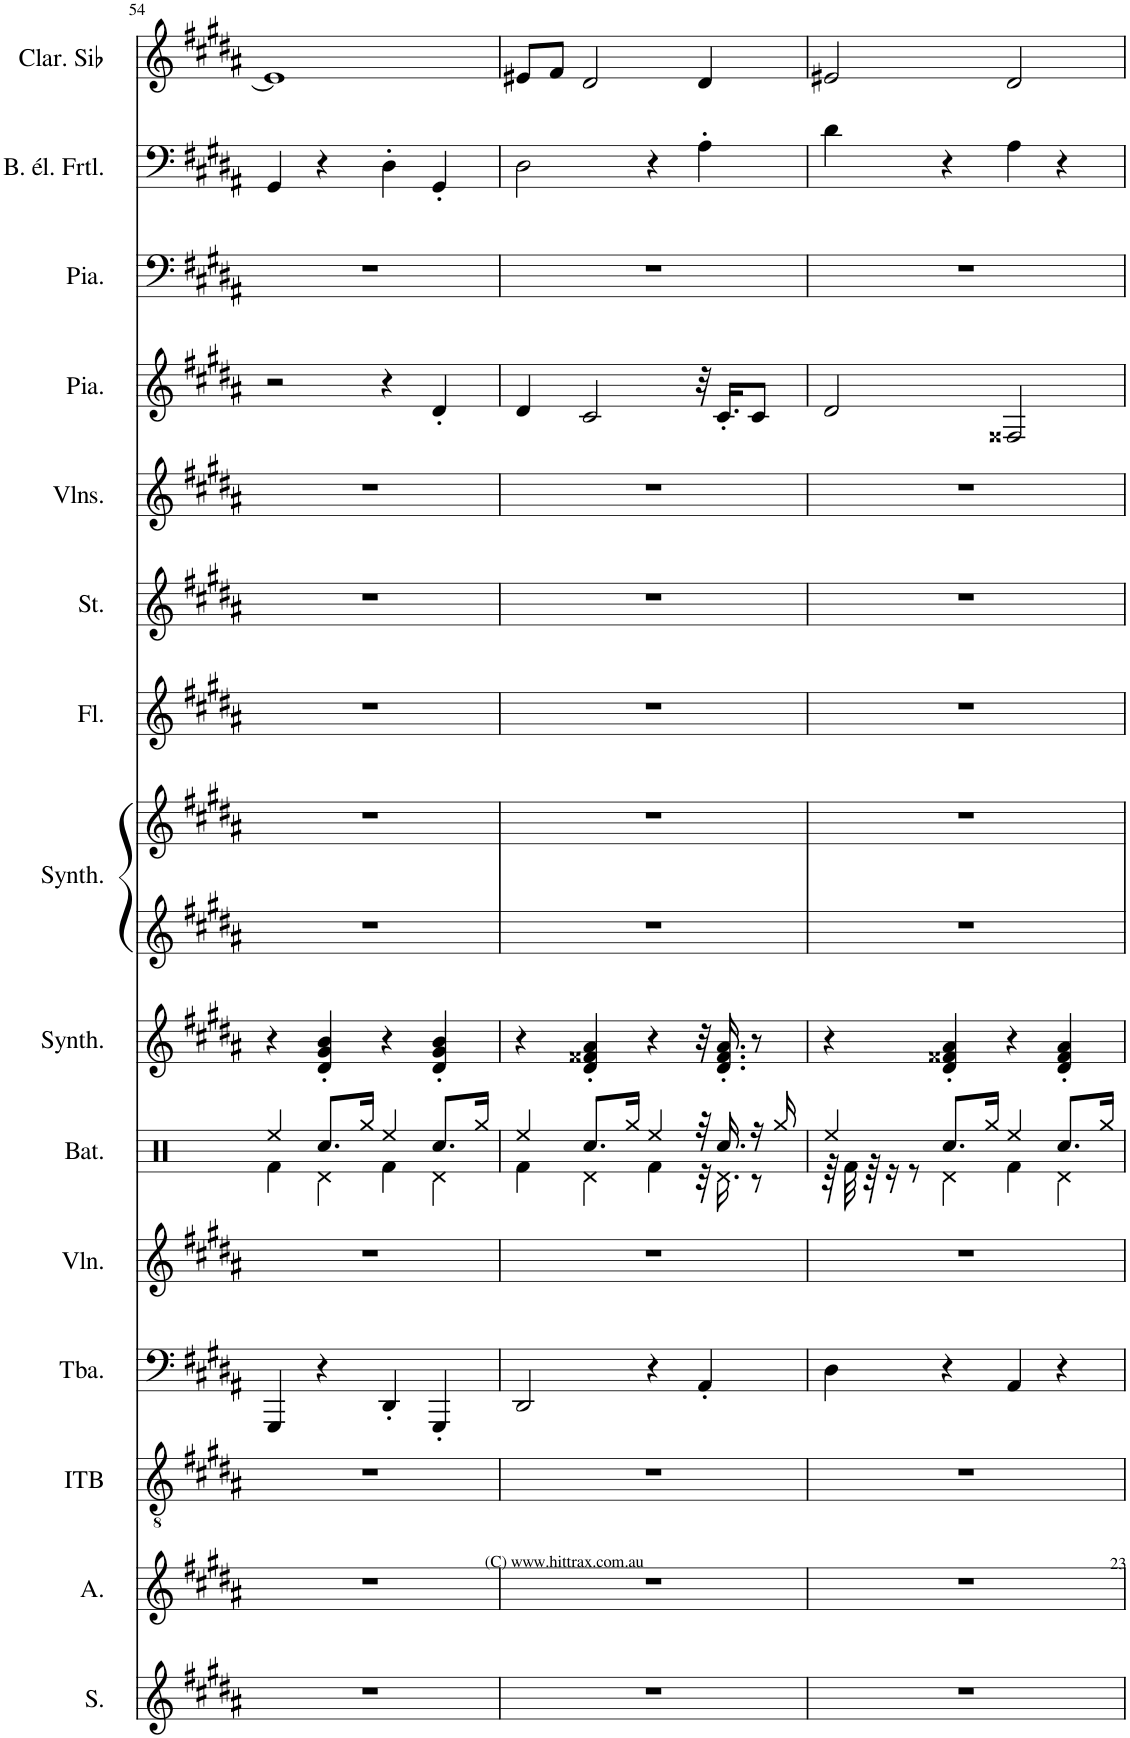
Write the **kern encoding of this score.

**kern	**kern	**kern	**kern	**kern	**kern	**kern	**kern	**kern	**kern	**kern	**kern	**kern	**kern	**kern	**kern
*part15	*part14	*part13	*part12	*part11	*part10	*part9	*part8	*part8	*part7	*part6	*part5	*part4	*part3	*part2	*part1
*staff16	*staff15	*staff14	*staff13	*staff12	*staff11	*staff10	*staff9	*staff8	*staff7	*staff6	*staff5	*staff4	*staff3	*staff2	*staff1
*I"Soprano	*I"Alto	*I"Banjo Irlandais Ténor	*I"Tuba	*I"Violon	*I"Batterie	*I"Synthétiseur de dents de scie	*I"Synthétiseur d'instruments à cordes	*	*I"Flûte	*I"Cordes	*I"Violons	*I"Piano	*I"Piano	*I"Basse électrique fretless, Dance Me To The End Of Love	*I"Clarinette en Sib
*I'S.	*I'A.	*	*I'Tba.	*I'Vln.	*I'Bat.	*I'Synth.	*I'Synth.	*	*I'Fl.	*	*I'Vlns.	*I'Pia.	*I'Pia.	*I'B. él. Frtl.	*I'Clar. Sib
!!LO:PB:g=z
*clefG2	*clefG2	*clefGv2	*clefF4	*clefG2	*clefX	*clefG2	*clefG2	*clefG2	*clefG2	*clefG2	*clefG2	*clefG2	*clefF4	*clefF4	*clefG2
*	*	*Trd7c12	*	*	*	*	*	*	*	*	*	*	*	*Trd7c12	*Trd1c2
*k[f#c#g#d#a#]	*k[f#c#g#d#a#]	*k[f#c#g#d#a#]	*k[f#c#g#d#a#]	*k[f#c#g#d#a#]	*k[]	*k[f#c#g#d#a#]	*k[f#c#g#d#a#]	*k[f#c#g#d#a#]	*k[f#c#g#d#a#]	*k[f#c#g#d#a#]	*k[f#c#g#d#a#]	*k[f#c#g#d#a#]	*k[f#c#g#d#a#]	*k[f#c#g#d#a#]	*k[f#c#g#d#a#]
*M4/4	*M4/4	*M4/4	*M4/4	*M4/4	*M4/4	*M4/4	*M4/4	*M4/4	*M4/4	*M4/4	*M4/4	*M4/4	*M4/4	*M4/4	*M4/4
=54	=54	=54	=54	=54	=54	=54	=54	=54	=54	=54	=54	=54	=54	=54	=54
*	*	*	*	*	*^	*	*	*	*	*	*	*	*	*	*
1r	1r	1r	4GGG#/	1r	4Ree/	4Rf\	4r	1r	1r	1r	1r	1r	2r	1r	4GG#/	1e#]
.	.	.	4r	.	8.Rcc/L	4Rd\	4d#/' 4g#/' 4b/'	.	.	.	.	.	.	.	4r	.
.	.	.	.	.	16Rgg/Jk	.	.	.	.	.	.	.	.	.	.	.
.	.	.	4DD#'/	.	4Ree/	4Rf\	4r	.	.	.	.	.	4r	.	4D#'\	.
.	.	.	4GGG#'/	.	8.Rcc/L	4Rd\	4d#/' 4g#/' 4b/'	.	.	.	.	.	4d#'/	.	4GG#'/	.
.	.	.	.	.	16Rgg/Jk	.	.	.	.	.	.	.	.	.	.	.
=55	=55	=55	=55	=55	=55	=55	=55	=55	=55	=55	=55	=55	=55	=55	=55	=55
1r	1r	1r	2DD#/	1r	4Ree/	4Rf\	4r	1r	1r	1r	1r	1r	4d#/	1r	2D#\	8e#X/L
.	.	.	.	.	.	.	.	.	.	.	.	.	.	.	.	8f#/J
.	.	.	.	.	8.Rcc/L	4Rd\	4d#/' 4f##X/' 4a#/'	.	.	.	.	.	2c#/	.	.	2d#/
.	.	.	.	.	16Rgg/Jk	.	.	.	.	.	.	.	.	.	.	.
.	.	.	4r	.	4Ree/	4Rf\	4r	.	.	.	.	.	.	.	4r	.
.	.	.	4AA#'/	.	32r	32r	32r	.	.	.	.	.	32r	.	4A#'\	4d#/
.	.	.	.	.	16.Rcc/	16.Rd\	16.d#/' 16.f##/' 16.a#/'	.	.	.	.	.	16.c#'/KL	.	.	.
.	.	.	.	.	16r	8r	8r	.	.	.	.	.	8c#/J	.	.	.
.	.	.	.	.	16Rgg/	.	.	.	.	.	.	.	.	.	.	.
=56	=56	=56	=56	=56	=56	=56	=56	=56	=56	=56	=56	=56	=56	=56	=56	=56
1r	1r	1r	4D#\	1r	4Ree/	64r	4r	1r	1r	1r	1r	1r	2d#/	1r	4d#\	2e#X/
.	.	.	.	.	.	32Rf\	.	.	.	.	.	.	.	.	.	.
.	.	.	.	.	.	64r	.	.	.	.	.	.	.	.	.	.
.	.	.	.	.	.	16r	.	.	.	.	.	.	.	.	.	.
.	.	.	.	.	.	8r	.	.	.	.	.	.	.	.	.	.
.	.	.	4r	.	8.Rcc/L	4Rd\	4d#/' 4f##X/' 4a#/'	.	.	.	.	.	.	.	4r	.
.	.	.	.	.	16Rgg/Jk	.	.	.	.	.	.	.	.	.	.	.
.	.	.	4AA#/	.	4Ree/	4Rf\	4r	.	.	.	.	.	2F##X/	.	4A#\	2d#/
.	.	.	4r	.	8.Rcc/L	4Rd\	4d#/' 4f##/' 4a#/'	.	.	.	.	.	.	.	4r	.
.	.	.	.	.	16Rgg/Jk	.	.	.	.	.	.	.	.	.	.	.
*	*	*	*	*	*v	*v	*	*	*	*	*	*	*	*	*	*
=	=	=	=	=	=	=	=	=	=	=	=	=	=	=	=
*-	*-	*-	*-	*-	*-	*-	*-	*-	*-	*-	*-	*-	*-	*-	*-
